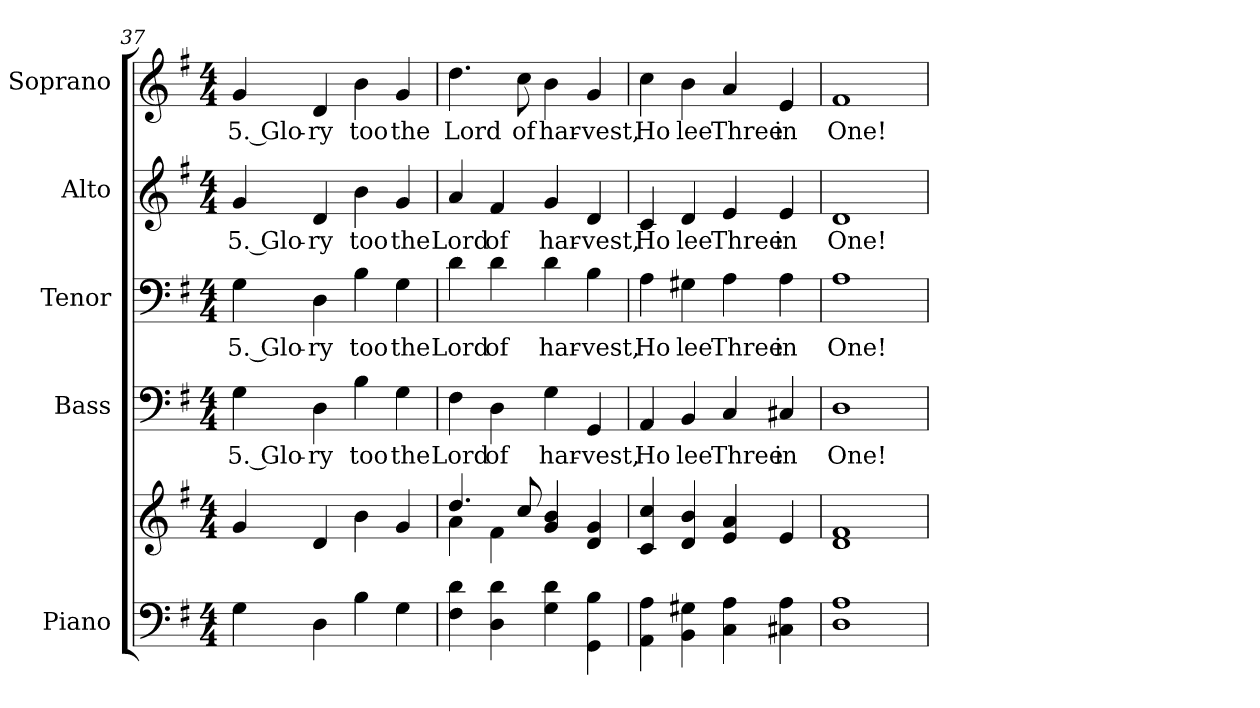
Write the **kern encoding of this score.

**kern	**kern	**kern	**text	**kern	**text	**kern	**text	**kern	**text
*part5	*part5	*part4	*part4	*part3	*part3	*part2	*part2	*part1	*part1
*staff6	*staff5	*staff4	*staff4	*staff3	*staff3	*staff2	*staff2	*staff1	*staff1
*I"Piano	*	*I"Bass	*	*I"Tenor	*	*I"Alto	*	*I"Soprano	*
*I'Pno.	*	*I'B.	*	*I'T.	*	*I'A.	*	*I'S.	*
!!LO:PB:g=z
*clefF4	*clefG2	*clefF4	*	*clefF4	*	*clefG2	*	*clefG2	*
*k[f#]	*k[f#]	*k[f#]	*	*k[f#]	*	*k[f#]	*	*k[f#]	*
*G:	*G:	*G:	*	*G:	*	*G:	*	*G:	*
*M4/4	*M4/4	*M4/4	*	*M4/4	*	*M4/4	*	*M4/4	*
=37	=37	=37	=37	=37	=37	=37	=37	=37	=37
!	!	!	!LO:LY:b:color=#000000	!	!	!	!	!	!
!	!	!	!	!	!LO:LY:b:color=#000000	!	!	!	!
!	!	!	!	!	!	!	!LO:LY:b:color=#000000	!	!
!	!	!	!	!	!	!	!	!	!LO:LY:b:color=#000000
4Gi\	4gi/	4Gi\	5. Glo-	4Gi\	5. Glo-	4gi/	5. Glo-	4gi/	5. Glo-
!	!	!	!LO:LY:b:color=#000000	!	!	!	!	!	!
!	!	!	!	!	!LO:LY:b:color=#000000	!	!	!	!
!	!	!	!	!	!	!	!LO:LY:b:color=#000000	!	!
!	!	!	!	!	!	!	!	!	!LO:LY:b:color=#000000
4Di\	4di/	4Di\	-ry	4Di\	-ry	4di/	-ry	4di/	-ry
!	!	!	!LO:LY:b:color=#000000	!	!	!	!	!	!
!	!	!	!	!	!LO:LY:b:color=#000000	!	!	!	!
!	!	!	!	!	!	!	!LO:LY:b:color=#000000	!	!
!	!	!	!	!	!	!	!	!	!LO:LY:b:color=#000000
4Bi\	4bi\	4Bi\	too	4Bi\	too	4bi\	too	4bi\	too
!	!	!	!LO:LY:b:color=#000000	!	!	!	!	!	!
!	!	!	!	!	!LO:LY:b:color=#000000	!	!	!	!
!	!	!	!	!	!	!	!LO:LY:b:color=#000000	!	!
!	!	!	!	!	!	!	!	!	!LO:LY:b:color=#000000
4Gi\	4gi/	4Gi\	the	4Gi\	the	4gi/	the	4gi/	the
=38	=38	=38	=38	=38	=38	=38	=38	=38	=38
*	*^	*	*	*	*	*	*	*	*
!	!	!	!	!LO:LY:b:color=#000000	!	!	!	!	!	!
!	!	!	!	!	!	!LO:LY:b:color=#000000	!	!	!	!
!	!	!	!	!	!	!	!	!LO:LY:b:color=#000000	!	!
!	!	!	!	!	!	!	!	!	!	!LO:LY:b:color=#000000
4F#i\ 4di	4.ddi/	4ai\	4F#i\	Lord	4di\	Lord	4ai/	Lord	4.ddi\	Lord
!	!	!	!	!LO:LY:b:color=#000000	!	!	!	!	!	!
!	!	!	!	!	!	!LO:LY:b:color=#000000	!	!	!	!
!	!	!	!	!	!	!	!	!LO:LY:b:color=#000000	!	!
4Di\ 4di	.	4f#i\	4Di\	of	4di\	of	4f#i/	of	.	.
!	!	!	!	!	!	!	!	!	!	!LO:LY:b:color=#000000
.	8cci/	.	.	.	.	.	.	.	8cci\	of
!	!	!	!	!LO:LY:b:color=#000000	!	!	!	!	!	!
!	!	!	!	!	!	!LO:LY:b:color=#000000	!	!	!	!
!	!	!	!	!	!	!	!	!LO:LY:b:color=#000000	!	!
!	!	!	!	!	!	!	!	!	!	!LO:LY:b:color=#000000
4Gi\ 4di	4gi/ 4bi	2ryy	4Gi\	har-	4di\	har-	4gi/	har-	4bi\	har-
!	!	!	!	!LO:LY:b:color=#000000	!	!	!	!	!	!
!	!	!	!	!	!	!LO:LY:b:color=#000000	!	!	!	!
!	!	!	!	!	!	!	!	!LO:LY:b:color=#000000	!	!
!	!	!	!	!	!	!	!	!	!	!LO:LY:b:color=#000000
4GGi\ 4Bi	4di/ 4gi	.	4GGi/	-vest,	4Bi\	-vest,	4di/	-vest,	4gi/	-vest,
*	*v	*v	*	*	*	*	*	*	*	*
!!LO:PB:g=z
=39	=39	=39	=39	=39	=39	=39	=39	=39	=39
!	!	!	!LO:LY:b:color=#000000	!	!	!	!	!	!
!	!	!	!	!	!LO:LY:b:color=#000000	!	!	!	!
!	!	!	!	!	!	!	!LO:LY:b:color=#000000	!	!
!	!	!	!	!	!	!	!	!	!LO:LY:b:color=#000000
4AAi\ 4Ai	4ci/ 4cci	4AAi/	Ho	4Ai\	Ho	4ci/	Ho	4cci\	Ho
!	!	!	!LO:LY:b:color=#000000	!	!	!	!	!	!
!	!	!	!	!	!LO:LY:b:color=#000000	!	!	!	!
!	!	!	!	!	!	!	!LO:LY:b:color=#000000	!	!
!	!	!	!	!	!	!	!	!	!LO:LY:b:color=#000000
4BBi\ 4G#Xi	4di/ 4bi	4BBi/	lee	4G#Xi\	lee	4di/	lee	4bi\	lee
!	!	!	!LO:LY:b:color=#000000	!	!	!	!	!	!
!	!	!	!	!	!LO:LY:b:color=#000000	!	!	!	!
!	!	!	!	!	!	!	!LO:LY:b:color=#000000	!	!
!	!	!	!	!	!	!	!	!	!LO:LY:b:color=#000000
4Ci\ 4Ai	4ei/ 4ai	4Ci/	Three	4Ai\	Three	4ei/	Three	4ai/	Three
!	!	!	!LO:LY:b:color=#000000	!	!	!	!	!	!
!	!	!	!	!	!LO:LY:b:color=#000000	!	!	!	!
!	!	!	!	!	!	!	!LO:LY:b:color=#000000	!	!
!	!	!	!	!	!	!	!	!	!LO:LY:b:color=#000000
4C#Xi\ 4Ai	4ei/	4C#Xi/	in	4Ai\	in	4ei/	in	4ei/	in
=40	=40	=40	=40	=40	=40	=40	=40	=40	=40
!	!	!	!LO:LY:b:color=#000000	!	!	!	!	!	!
!	!	!	!	!	!LO:LY:b:color=#000000	!	!	!	!
!	!	!	!	!	!	!	!LO:LY:b:color=#000000	!	!
!	!	!	!	!	!	!	!	!	!LO:LY:b:color=#000000
1Di 1Ai	1di 1f#i	1Di	One!	1Ai	One!	1di	One!	1f#i	One!
=	=	=	=	=	=	=	=	=	=
*-	*-	*-	*-	*-	*-	*-	*-	*-	*-
